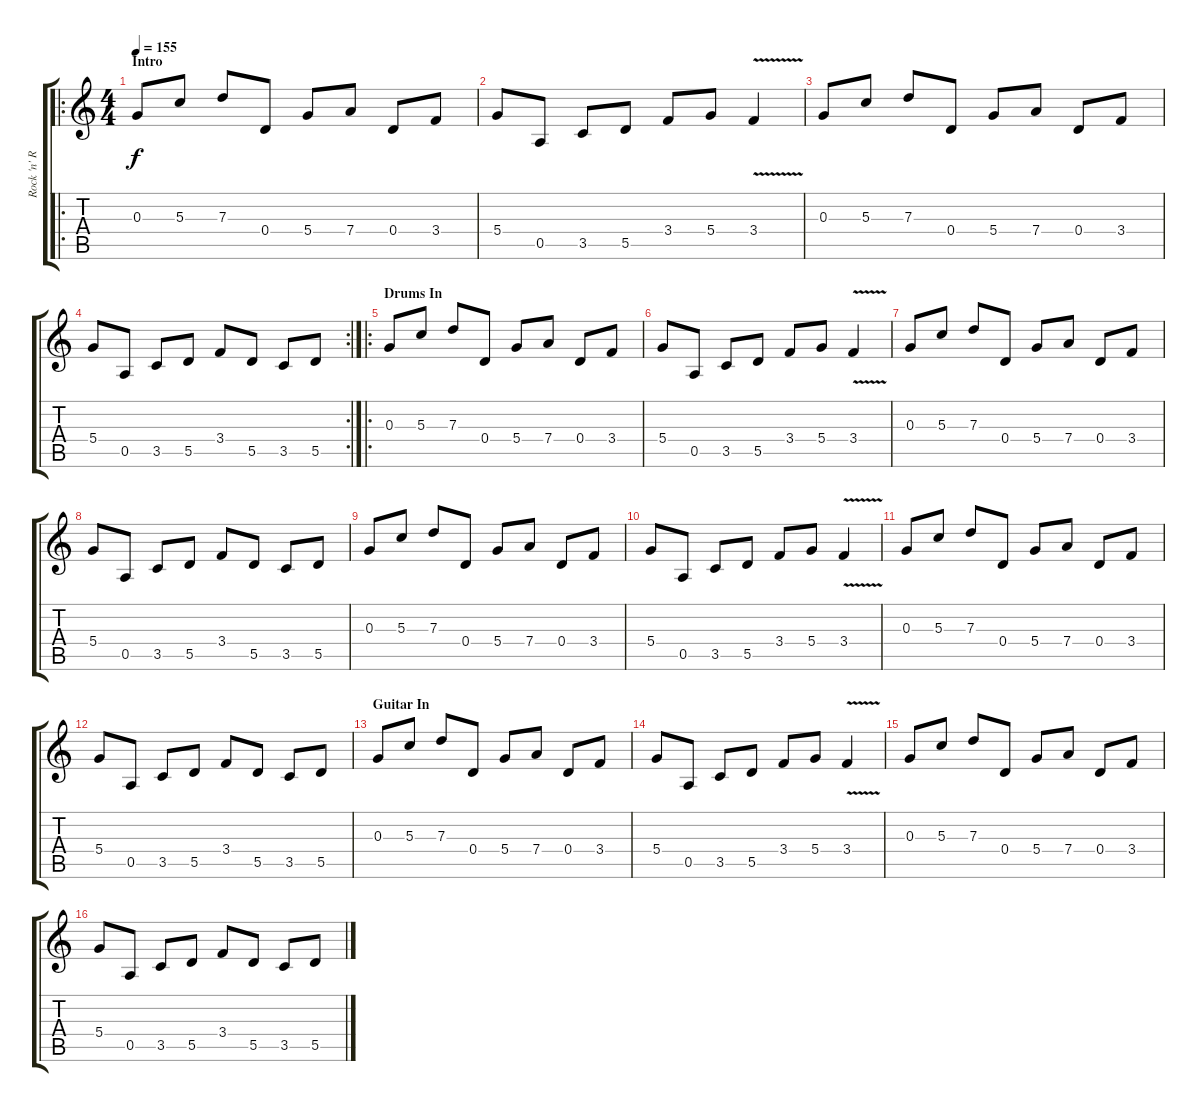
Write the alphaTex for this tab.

\track ("Rock 'n' Rolf" "Rock 'n' R") {instrument distortionguitar}
\staff {score tabs}
\tuning (E4 B3 G3 D3 A2 E2) {hide}
\ro
\ts (4 4)
\section ("" "Intro")
\tempo 155
\clef g2
\ks c
0.3.8{dy f instrument distortionguitar} 5.3.8 7.3.8 0.4.8 5.4.8 7.4.8 0.4.8 3.4.8 |
5.4.8 0.5.8 3.5.8 5.5.8 3.4.8 5.4.8 3.4{v}.4 |
0.3.8 5.3.8 7.3.8 0.4.8 5.4.8 7.4.8 0.4.8 3.4.8 |
\rc 2
5.4.8 0.5.8 3.5.8 5.5.8 3.4.8 5.5.8 3.5.8 5.5.8 |
\ro
\section ("" "Drums In")
0.3.8 5.3.8 7.3.8 0.4.8 5.4.8 7.4.8 0.4.8 3.4.8 |
5.4.8 0.5.8 3.5.8 5.5.8 3.4.8 5.4.8 3.4{v}.4 |
0.3.8 5.3.8 7.3.8 0.4.8 5.4.8 7.4.8 0.4.8 3.4.8 |
5.4.8 0.5.8 3.5.8 5.5.8 3.4.8 5.5.8 3.5.8 5.5.8 |
0.3.8 5.3.8 7.3.8 0.4.8 5.4.8 7.4.8 0.4.8 3.4.8 |
5.4.8 0.5.8 3.5.8 5.5.8 3.4.8 5.4.8 3.4{v}.4 |
0.3.8 5.3.8 7.3.8 0.4.8 5.4.8 7.4.8 0.4.8 3.4.8 |
5.4.8 0.5.8 3.5.8 5.5.8 3.4.8 5.5.8 3.5.8 5.5.8 |
\section ("" "Guitar In")
0.3.8 5.3.8 7.3.8 0.4.8 5.4.8 7.4.8 0.4.8 3.4.8 |
5.4.8 0.5.8 3.5.8 5.5.8 3.4.8 5.4.8 3.4{v}.4 |
0.3.8 5.3.8 7.3.8 0.4.8 5.4.8 7.4.8 0.4.8 3.4.8 |
5.4.8 0.5.8 3.5.8 5.5.8 3.4.8 5.5.8 3.5.8 5.5.8
